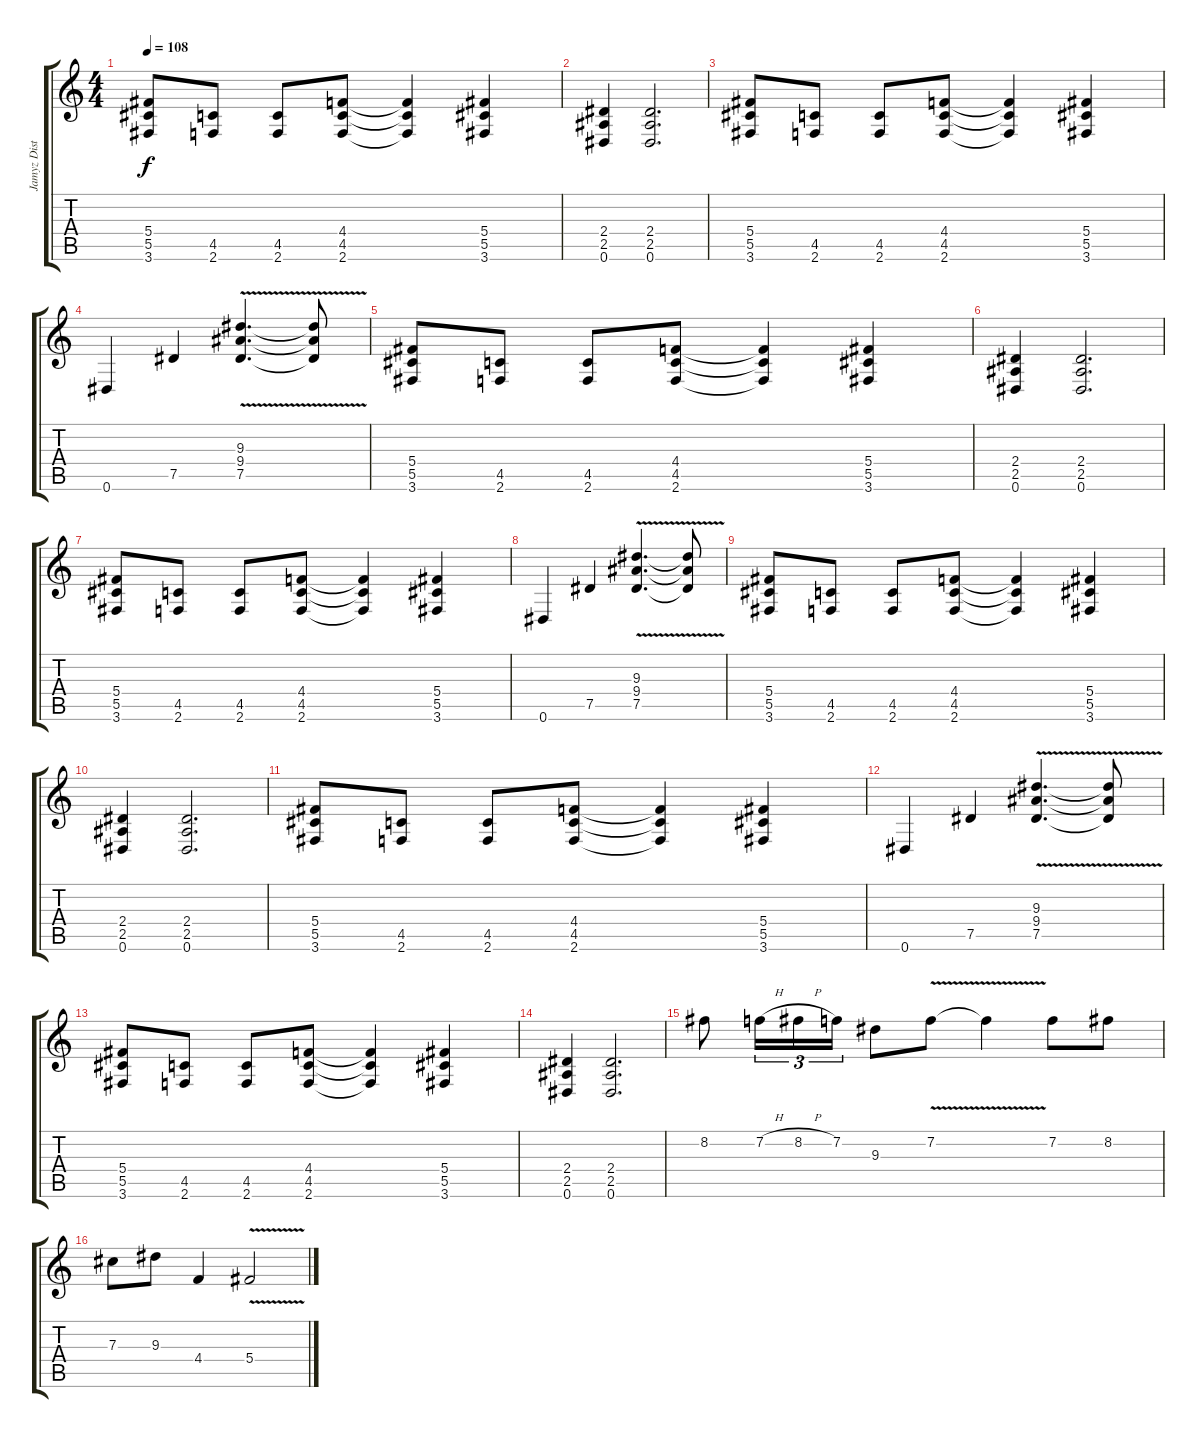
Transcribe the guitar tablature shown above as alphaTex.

\track ("Jamyz Dist" "Jamyz Dist") {instrument distortionguitar}
\staff {score tabs}
\tuning (Eb4 Bb3 Gb3 Db3 Ab2 Eb2) {hide}
\ts (4 4)
\tempo 108
\clef g2
\ks c
(5.4 5.5 3.6).8{dy f} (4.5 2.6).8 (4.5 2.6).8 (4.4 4.5 2.6).8 (4.4{t} 4.5{t} 2.6{t}).4 (5.4 5.5 3.6).4 |
(2.4 2.5 0.6).4 (2.4 2.5 0.6).2{d} |
(5.4 5.5 3.6).8 (4.5 2.6).8 (4.5 2.6).8 (4.4 4.5 2.6).8 (4.4{t} 4.5{t} 2.6{t}).4 (5.4 5.5 3.6).4 |
0.6.4 7.5.4 (9.3{v} 9.4{v} 7.5{v}).4{d} (9.3{t} 9.4{t} 7.5{t}).8 |
(5.4 5.5 3.6).8 (4.5 2.6).8 (4.5 2.6).8 (4.4 4.5 2.6).8 (4.4{t} 4.5{t} 2.6{t}).4 (5.4 5.5 3.6).4 |
(2.4 2.5 0.6).4 (2.4 2.5 0.6).2{d} |
(5.4 5.5 3.6).8 (4.5 2.6).8 (4.5 2.6).8 (4.4 4.5 2.6).8 (4.4{t} 4.5{t} 2.6{t}).4 (5.4 5.5 3.6).4 |
0.6.4 7.5.4 (9.3{v} 9.4{v} 7.5{v}).4{d} (9.3{t} 9.4{t} 7.5{t}).8 |
(5.4 5.5 3.6).8 (4.5 2.6).8 (4.5 2.6).8 (4.4 4.5 2.6).8 (4.4{t} 4.5{t} 2.6{t}).4 (5.4 5.5 3.6).4 |
(2.4 2.5 0.6).4 (2.4 2.5 0.6).2{d} |
(5.4 5.5 3.6).8 (4.5 2.6).8 (4.5 2.6).8 (4.4 4.5 2.6).8 (4.4{t} 4.5{t} 2.6{t}).4 (5.4 5.5 3.6).4 |
0.6.4 7.5.4 (9.3{v} 9.4{v} 7.5{v}).4{d} (9.3{t} 9.4{t} 7.5{t}).8 |
(5.4 5.5 3.6).8 (4.5 2.6).8 (4.5 2.6).8 (4.4 4.5 2.6).8 (4.4{t} 4.5{t} 2.6{t}).4 (5.4 5.5 3.6).4 |
(2.4 2.5 0.6).4 (2.4 2.5 0.6).2{d} |
8.2.8 7.2{h}.16{tu (3 2)} 8.2{h}.16{tu (3 2)} 7.2.16{tu (3 2)} 9.3.8 7.2{v}.8 7.2{t}.4 7.2.8 8.2.8 |
7.3.8 9.3.8 4.4.4 5.4{v}.2
